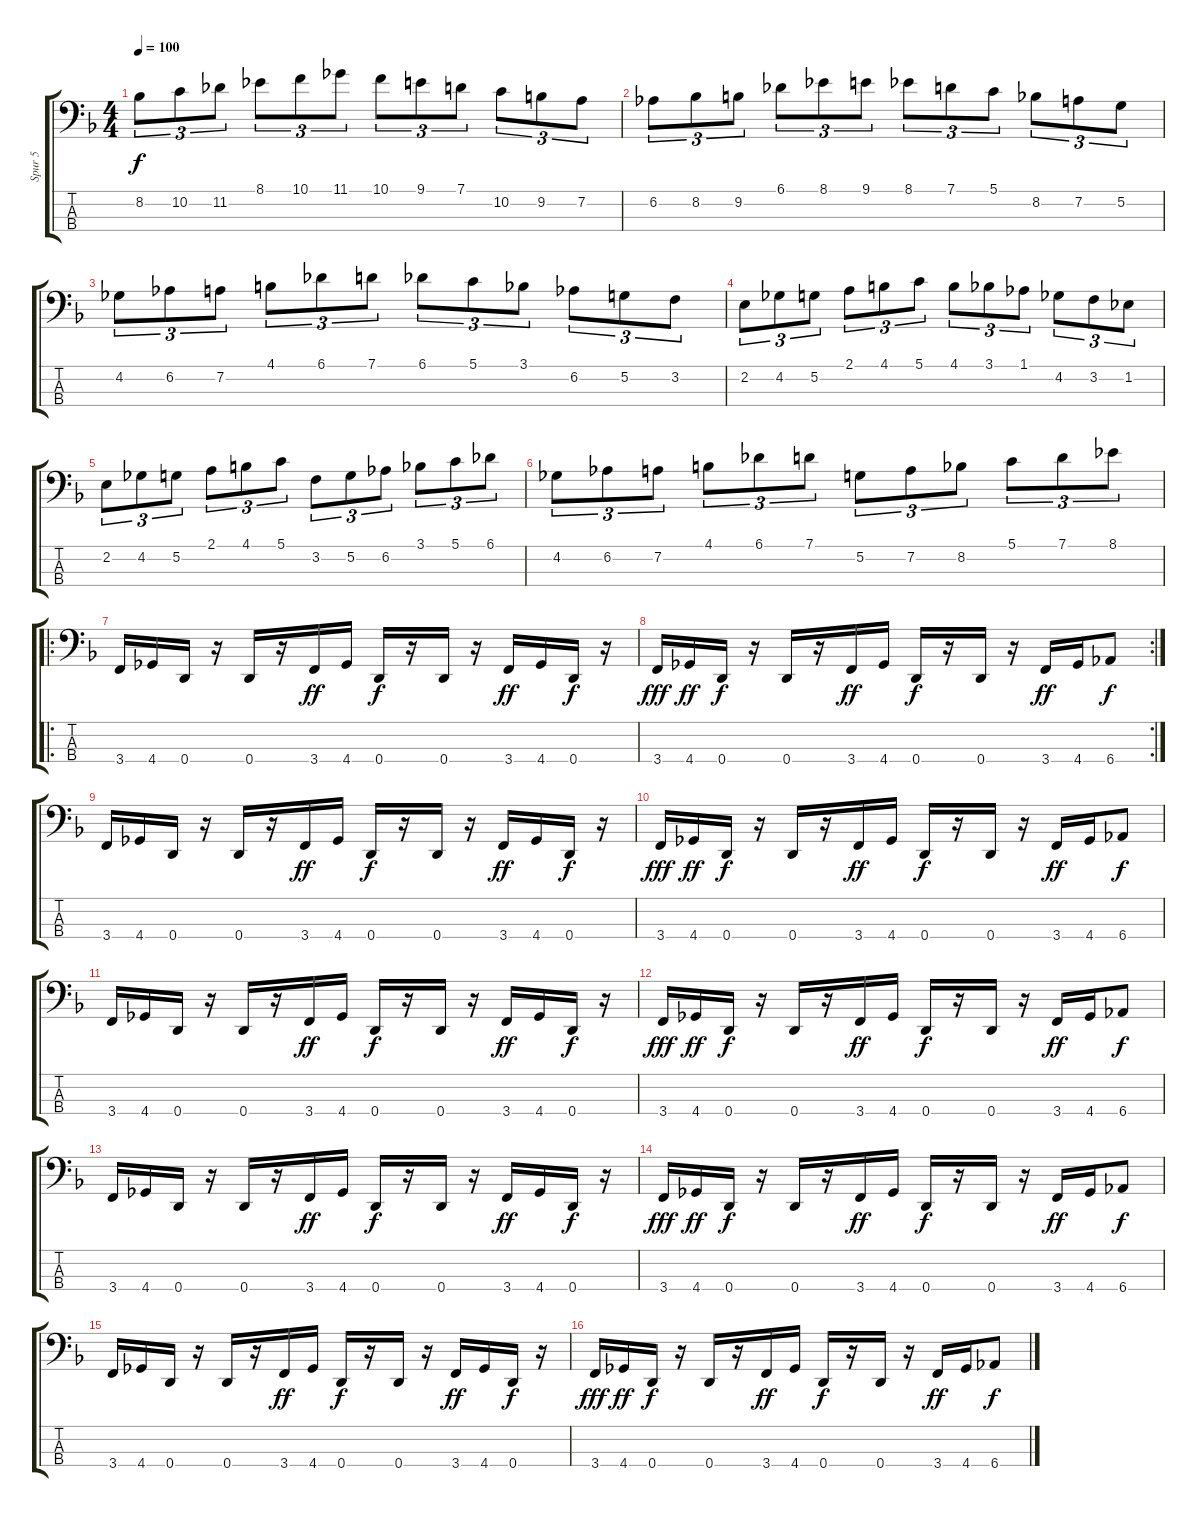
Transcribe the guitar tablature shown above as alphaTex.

\track ("Spur 5" "Spur 5") {instrument electricbassfinger}
\staff {score tabs}
\tuning (G2 D2 A1 D1) {hide}
\ts (4 4)
\tempo 100
\clef f4
\ks dminor
8.2.8{tu (3 2) dy f} 10.2.8{tu (3 2)} 11.2.8{tu (3 2)} 8.1.8{tu (3 2)} 10.1.8{tu (3 2)} 11.1.8{tu (3 2)} 10.1.8{tu (3 2)} 9.1.8{tu (3 2)} 7.1.8{tu (3 2)} 10.2.8{tu (3 2)} 9.2.8{tu (3 2)} 7.2.8{tu (3 2)} |
6.2.8{tu (3 2)} 8.2.8{tu (3 2)} 9.2.8{tu (3 2)} 6.1.8{tu (3 2)} 8.1.8{tu (3 2)} 9.1.8{tu (3 2)} 8.1.8{tu (3 2)} 7.1.8{tu (3 2)} 5.1.8{tu (3 2)} 8.2.8{tu (3 2)} 7.2.8{tu (3 2)} 5.2.8{tu (3 2)} |
4.2.8{tu (3 2)} 6.2.8{tu (3 2)} 7.2.8{tu (3 2)} 4.1.8{tu (3 2)} 6.1.8{tu (3 2)} 7.1.8{tu (3 2)} 6.1.8{tu (3 2)} 5.1.8{tu (3 2)} 3.1.8{tu (3 2)} 6.2.8{tu (3 2)} 5.2.8{tu (3 2)} 3.2.8{tu (3 2)} |
2.2.8{tu (3 2)} 4.2.8{tu (3 2)} 5.2.8{tu (3 2)} 2.1.8{tu (3 2)} 4.1.8{tu (3 2)} 5.1.8{tu (3 2)} 4.1.8{tu (3 2)} 3.1.8{tu (3 2)} 1.1.8{tu (3 2)} 4.2.8{tu (3 2)} 3.2.8{tu (3 2)} 1.2.8{tu (3 2)} |
2.2.8{tu (3 2)} 4.2.8{tu (3 2)} 5.2.8{tu (3 2)} 2.1.8{tu (3 2)} 4.1.8{tu (3 2)} 5.1.8{tu (3 2)} 3.2.8{tu (3 2)} 5.2.8{tu (3 2)} 6.2.8{tu (3 2)} 3.1.8{tu (3 2)} 5.1.8{tu (3 2)} 6.1.8{tu (3 2)} |
4.2.8{tu (3 2)} 6.2.8{tu (3 2)} 7.2.8{tu (3 2)} 4.1.8{tu (3 2)} 6.1.8{tu (3 2)} 7.1.8{tu (3 2)} 5.2.8{tu (3 2)} 7.2.8{tu (3 2)} 8.2.8{tu (3 2)} 5.1.8{tu (3 2)} 7.1.8{tu (3 2)} 8.1.8{tu (3 2)} |
\ro
3.4.16 4.4.16 0.4.16 r.16 0.4.16 r.16 3.4.16{dy ff} 4.4.16 0.4.16{dy f} r.16 0.4.16 r.16 3.4.16{dy ff} 4.4.16 0.4.16{dy f} r.16 |
\rc 2
3.4.16{dy fff} 4.4.16{dy ff} 0.4.16{dy f} r.16 0.4.16 r.16 3.4.16{dy ff} 4.4.16 0.4.16{dy f} r.16 0.4.16 r.16 3.4.16{dy ff} 4.4.16 6.4.8{dy f} |
3.4.16 4.4.16 0.4.16 r.16 0.4.16 r.16 3.4.16{dy ff} 4.4.16 0.4.16{dy f} r.16 0.4.16 r.16 3.4.16{dy ff} 4.4.16 0.4.16{dy f} r.16 |
3.4.16{dy fff} 4.4.16{dy ff} 0.4.16{dy f} r.16 0.4.16 r.16 3.4.16{dy ff} 4.4.16 0.4.16{dy f} r.16 0.4.16 r.16 3.4.16{dy ff} 4.4.16 6.4.8{dy f} |
3.4.16 4.4.16 0.4.16 r.16 0.4.16 r.16 3.4.16{dy ff} 4.4.16 0.4.16{dy f} r.16 0.4.16 r.16 3.4.16{dy ff} 4.4.16 0.4.16{dy f} r.16 |
3.4.16{dy fff} 4.4.16{dy ff} 0.4.16{dy f} r.16 0.4.16 r.16 3.4.16{dy ff} 4.4.16 0.4.16{dy f} r.16 0.4.16 r.16 3.4.16{dy ff} 4.4.16 6.4.8{dy f} |
3.4.16 4.4.16 0.4.16 r.16 0.4.16 r.16 3.4.16{dy ff} 4.4.16 0.4.16{dy f} r.16 0.4.16 r.16 3.4.16{dy ff} 4.4.16 0.4.16{dy f} r.16 |
3.4.16{dy fff} 4.4.16{dy ff} 0.4.16{dy f} r.16 0.4.16 r.16 3.4.16{dy ff} 4.4.16 0.4.16{dy f} r.16 0.4.16 r.16 3.4.16{dy ff} 4.4.16 6.4.8{dy f} |
3.4.16 4.4.16 0.4.16 r.16 0.4.16 r.16 3.4.16{dy ff} 4.4.16 0.4.16{dy f} r.16 0.4.16 r.16 3.4.16{dy ff} 4.4.16 0.4.16{dy f} r.16 |
3.4.16{dy fff} 4.4.16{dy ff} 0.4.16{dy f} r.16 0.4.16 r.16 3.4.16{dy ff} 4.4.16 0.4.16{dy f} r.16 0.4.16 r.16 3.4.16{dy ff} 4.4.16 6.4.8{dy f}
